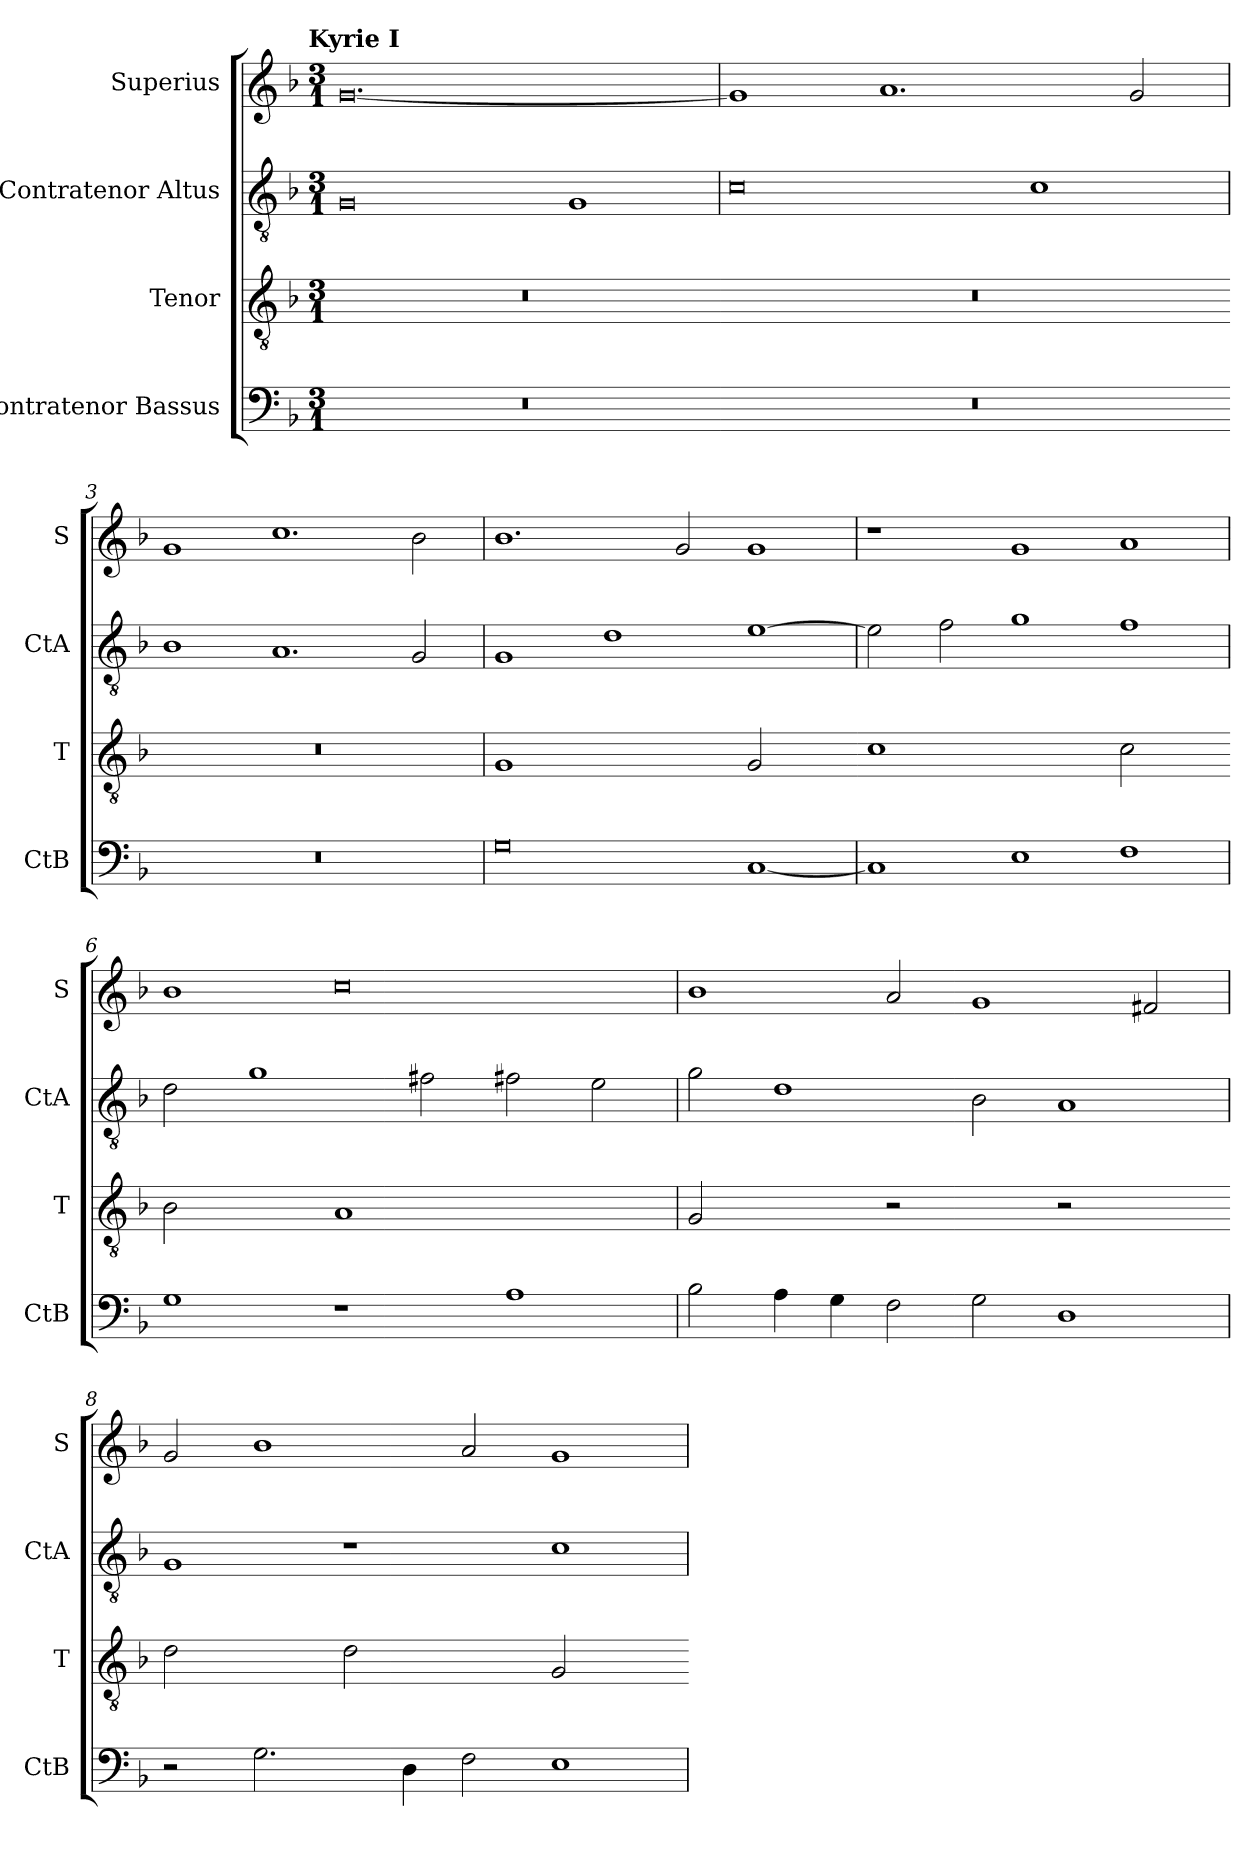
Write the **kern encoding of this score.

**kern	**kern	**kern	**kern
*part4	*part3	*part2	*part1
*staff4	*staff3	*staff2	*staff1
*I"Contratenor Bassus	*I"Tenor	*I"Contratenor   Altus	*I"Superius
*I'CtB	*I'T	*I'CtA	*I'S
*clefF4	*clefGv2	*clefGv2	*clefG2
*k[b-]	*k[b-]	*k[b-]	*k[b-]
!!LO:TX:omd:t=Kyrie I
*M3/1	*M3/1	*M3/1	*M3/1
=1	=1	=1	=1
!	!LO:N:vis=1.	!	!
0.r	0.r	0G	[0.g
.	.	1G	.
=2	=2-	=2	=2
!	!LO:N:vis=1.	!	!
0.r	0.r	0c	1g]
.	.	.	1.a
.	.	1c	.
.	.	.	2g
=3	=3-	=3	=3
!	!LO:N:vis=1.	!	!
0.r	0.r	1B-	1g
.	.	1.A	1.cc
.	.	2G	2b-
=4	=4	=4	=4
!	!LO:N:vis=1	!	!
0G	0G	1G	1.b-
.	.	1d	.
.	.	.	2g
!	!LO:N:vis=2	!	!
[1C	1G	[1e	1g
=5	=5-	=5	=5
!	!LO:N:vis=1	!	!
1C]	0c	2e]	1r
.	.	2f	.
1E	.	1g	1g
!	!LO:N:vis=2	!	!
1F	1c	1f	1a
=6	=6-	=6	=6
!	!LO:N:vis=2	!	!
1G	1B-	2d	1b-
.	.	1g	.
!	!LO:N:vis=1	!	!
1r	0A	.	0cc
.	.	2f#X	.
1A	.	2f#X	.
.	.	2e	.
=7	=7	=7	=7
!	!LO:N:vis=2	!	!
2B-	1G	2g	1b-
4A	.	1d	.
4G	.	.	.
!	!LO:N:vis=2	!	!
2F	1r	.	2a
2G	.	2B-	1g
!	!LO:N:vis=2	!	!
1D	1r	1A	.
.	.	.	2f#X
=8	=8-	=8	=8
!	!LO:N:vis=2	!	!
2r	1d	1G	2g
2.G	.	.	1b-
!	!LO:N:vis=2	!	!
.	1d	1r	.
4D	.	.	.
2F	.	.	2a
!	!LO:N:vis=2	!	!
1E	1G	1c	1g
=	=-	=	=
*-	*-	*-	*-
